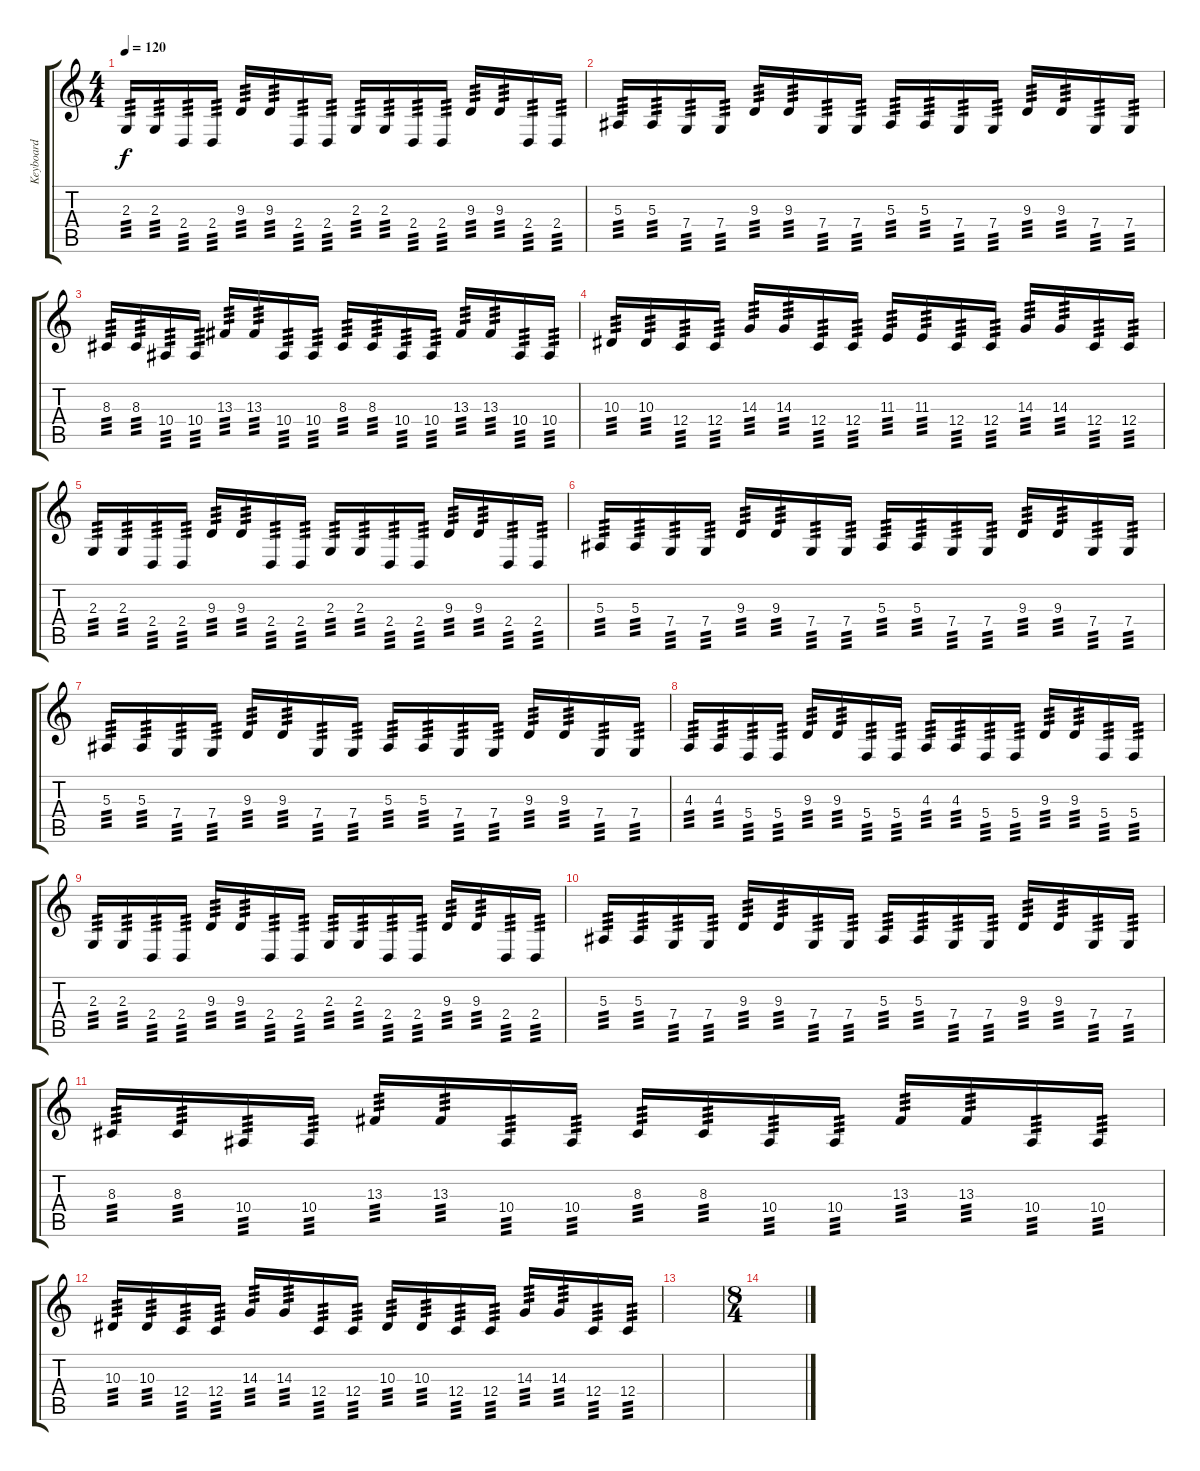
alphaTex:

\track ("Keyboard" "Keyboard") {instrument tangoaccordion}
\staff {score tabs}
\tuning (D4 A3 F3 C3 G2 D2) {hide}
\ts (4 4)
\tempo 120
\clef g2
\ks c
2.3.16{tp 3 dy f} 2.3.16{tp 3} 2.4.16{tp 3} 2.4.16{tp 3} 9.3.16{tp 3} 9.3.16{tp 3} 2.4.16{tp 3} 2.4.16{tp 3} 2.3.16{tp 3} 2.3.16{tp 3} 2.4.16{tp 3} 2.4.16{tp 3} 9.3.16{tp 3} 9.3.16{tp 3} 2.4.16{tp 3} 2.4.16{tp 3} |
5.3.16{tp 3} 5.3.16{tp 3} 7.4.16{tp 3} 7.4.16{tp 3} 9.3.16{tp 3} 9.3.16{tp 3} 7.4.16{tp 3} 7.4.16{tp 3} 5.3.16{tp 3} 5.3.16{tp 3} 7.4.16{tp 3} 7.4.16{tp 3} 9.3.16{tp 3} 9.3.16{tp 3} 7.4.16{tp 3} 7.4.16{tp 3} |
8.3.16{tp 3} 8.3.16{tp 3} 10.4.16{tp 3} 10.4.16{tp 3} 13.3.16{tp 3} 13.3.16{tp 3} 10.4.16{tp 3} 10.4.16{tp 3} 8.3.16{tp 3} 8.3.16{tp 3} 10.4.16{tp 3} 10.4.16{tp 3} 13.3.16{tp 3} 13.3.16{tp 3} 10.4.16{tp 3} 10.4.16{tp 3} |
10.3.16{tp 3} 10.3.16{tp 3} 12.4.16{tp 3} 12.4.16{tp 3} 14.3.16{tp 3} 14.3.16{tp 3} 12.4.16{tp 3} 12.4.16{tp 3} 11.3.16{tp 3} 11.3.16{tp 3} 12.4.16{tp 3} 12.4.16{tp 3} 14.3.16{tp 3} 14.3.16{tp 3} 12.4.16{tp 3} 12.4.16{tp 3} |
2.3.16{tp 3 volume 16} 2.3.16{tp 3} 2.4.16{tp 3} 2.4.16{tp 3} 9.3.16{tp 3} 9.3.16{tp 3} 2.4.16{tp 3} 2.4.16{tp 3} 2.3.16{tp 3} 2.3.16{tp 3} 2.4.16{tp 3} 2.4.16{tp 3} 9.3.16{tp 3} 9.3.16{tp 3} 2.4.16{tp 3} 2.4.16{tp 3} |
5.3.16{tp 3} 5.3.16{tp 3} 7.4.16{tp 3} 7.4.16{tp 3} 9.3.16{tp 3} 9.3.16{tp 3} 7.4.16{tp 3} 7.4.16{tp 3} 5.3.16{tp 3} 5.3.16{tp 3} 7.4.16{tp 3} 7.4.16{tp 3} 9.3.16{tp 3} 9.3.16{tp 3} 7.4.16{tp 3} 7.4.16{tp 3} |
5.3.16{tp 3} 5.3.16{tp 3} 7.4.16{tp 3} 7.4.16{tp 3} 9.3.16{tp 3} 9.3.16{tp 3} 7.4.16{tp 3} 7.4.16{tp 3} 5.3.16{tp 3} 5.3.16{tp 3} 7.4.16{tp 3} 7.4.16{tp 3} 9.3.16{tp 3} 9.3.16{tp 3} 7.4.16{tp 3} 7.4.16{tp 3} |
4.3.16{tp 3} 4.3.16{tp 3} 5.4.16{tp 3} 5.4.16{tp 3} 9.3.16{tp 3} 9.3.16{tp 3} 5.4.16{tp 3} 5.4.16{tp 3} 4.3.16{tp 3} 4.3.16{tp 3} 5.4.16{tp 3} 5.4.16{tp 3} 9.3.16{tp 3} 9.3.16{tp 3} 5.4.16{tp 3} 5.4.16{tp 3} |
2.3.16{tp 3} 2.3.16{tp 3} 2.4.16{tp 3} 2.4.16{tp 3} 9.3.16{tp 3} 9.3.16{tp 3} 2.4.16{tp 3} 2.4.16{tp 3} 2.3.16{tp 3} 2.3.16{tp 3} 2.4.16{tp 3} 2.4.16{tp 3} 9.3.16{tp 3} 9.3.16{tp 3} 2.4.16{tp 3} 2.4.16{tp 3} |
5.3.16{tp 3} 5.3.16{tp 3} 7.4.16{tp 3} 7.4.16{tp 3} 9.3.16{tp 3} 9.3.16{tp 3} 7.4.16{tp 3} 7.4.16{tp 3} 5.3.16{tp 3} 5.3.16{tp 3} 7.4.16{tp 3} 7.4.16{tp 3} 9.3.16{tp 3} 9.3.16{tp 3} 7.4.16{tp 3} 7.4.16{tp 3} |
8.3.16{tp 3} 8.3.16{tp 3} 10.4.16{tp 3} 10.4.16{tp 3} 13.3.16{tp 3} 13.3.16{tp 3} 10.4.16{tp 3} 10.4.16{tp 3} 8.3.16{tp 3} 8.3.16{tp 3} 10.4.16{tp 3} 10.4.16{tp 3} 13.3.16{tp 3} 13.3.16{tp 3} 10.4.16{tp 3} 10.4.16{tp 3} |
10.3.16{tp 3} 10.3.16{tp 3} 12.4.16{tp 3} 12.4.16{tp 3} 14.3.16{tp 3} 14.3.16{tp 3} 12.4.16{tp 3} 12.4.16{tp 3} 10.3.16{tp 3} 10.3.16{tp 3} 12.4.16{tp 3} 12.4.16{tp 3} 14.3.16{tp 3} 14.3.16{tp 3} 12.4.16{tp 3} 12.4.16{tp 3} |
|
\ts (8 4)
